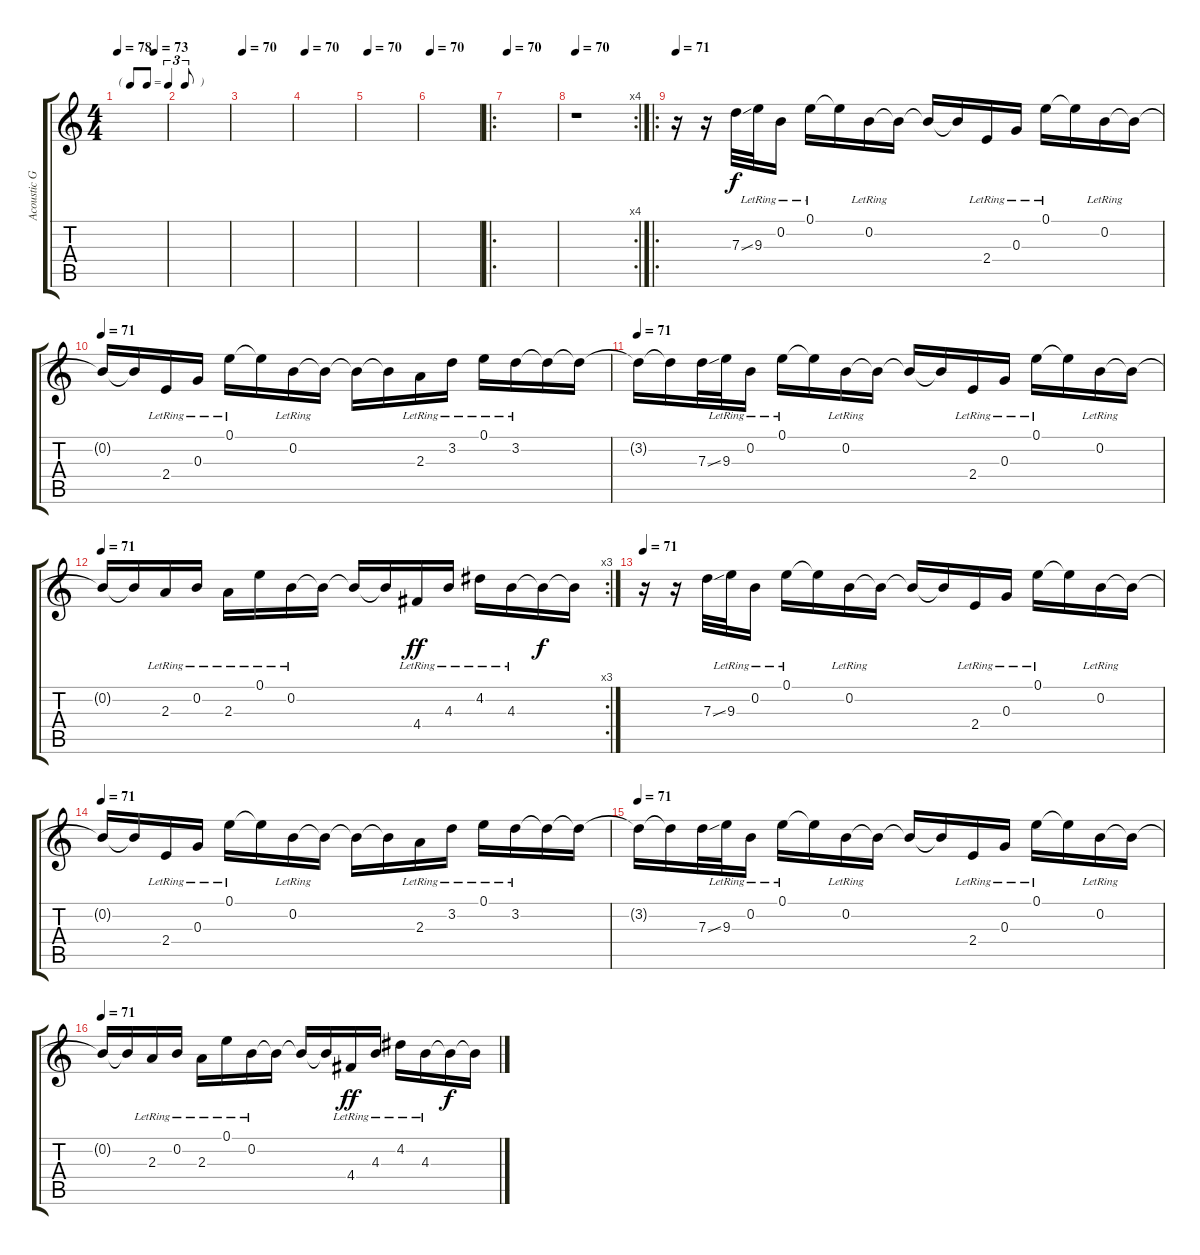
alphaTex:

\track ("Acoustic Guitar" "Acoustic G") {instrument acousticguitarsteel}
\staff {score tabs}
\tuning (E4 B3 G3 D3 A2 E2) {hide}
\ts (4 4)
\tf triplet8th
\tempo 78
\tempo (73 0.75)
\clef g2
\ks c
|
|
\tempo 70
|
\tempo 70
|
\tempo 70
|
\tempo 70
|
\ro
\tempo 70
|
\rc 4
\tempo 70
r.1 |
\ro
\tempo 71
r.16 r.16 7.3{ss}.32 9.3{lr}.32 0.2{lr}.16 0.1{lr}.16 0.1{t}.16 0.2{lr}.16 0.2{t}.16 0.2{t}.16 0.2{t}.16 2.4{lr}.16 0.3{lr}.16 0.1{lr}.16 0.1{t}.16 0.2{lr}.16 0.2{t}.16 |
\tempo 71
0.2{t}.16 0.2{t}.16 2.4{lr}.16 0.3{lr}.16 0.1{lr}.16 0.1{t}.16 0.2{lr}.16 0.2{t}.16 0.2{t}.16 0.2{t}.16 2.3{lr}.16 3.2{lr}.16 0.1{lr}.16 3.2{lr}.16 3.2{t}.16 3.2{t}.16 |
\tempo 71
3.2{t}.16 3.2{t}.16 7.3{ss}.32 9.3{lr}.32 0.2{lr}.16 0.1{lr}.16 0.1{t}.16 0.2{lr}.16 0.2{t}.16 0.2{t}.16 0.2{t}.16 2.4{lr}.16 0.3{lr}.16 0.1{lr}.16 0.1{t}.16 0.2{lr}.16 0.2{t}.16 |
\rc 3
\tempo 71
0.2{t}.16 0.2{t}.16 2.3{lr}.16 0.2{lr}.16 2.3{lr}.16 0.1{lr}.16 0.2{lr}.16 0.2{t}.16 0.2{t}.16 0.2{t}.16 4.4{lr}.16{dy ff} 4.3{lr}.16 4.2{lr}.16 4.3{lr}.16 4.3{t}.16{dy f} 4.3{t}.16 |
\tempo 71
r.16 r.16 7.3{ss}.32 9.3{lr}.32 0.2{lr}.16 0.1{lr}.16 0.1{t}.16 0.2{lr}.16 0.2{t}.16 0.2{t}.16 0.2{t}.16 2.4{lr}.16 0.3{lr}.16 0.1{lr}.16 0.1{t}.16 0.2{lr}.16 0.2{t}.16 |
\tempo 71
0.2{t}.16 0.2{t}.16 2.4{lr}.16 0.3{lr}.16 0.1{lr}.16 0.1{t}.16 0.2{lr}.16 0.2{t}.16 0.2{t}.16 0.2{t}.16 2.3{lr}.16 3.2{lr}.16 0.1{lr}.16 3.2{lr}.16 3.2{t}.16 3.2{t}.16 |
\tempo 71
3.2{t}.16 3.2{t}.16 7.3{ss}.32 9.3{lr}.32 0.2{lr}.16 0.1{lr}.16 0.1{t}.16 0.2{lr}.16 0.2{t}.16 0.2{t}.16 0.2{t}.16 2.4{lr}.16 0.3{lr}.16 0.1{lr}.16 0.1{t}.16 0.2{lr}.16 0.2{t}.16 |
\tempo 71
0.2{t}.16 0.2{t}.16 2.3{lr}.16 0.2{lr}.16 2.3{lr}.16 0.1{lr}.16 0.2{lr}.16 0.2{t}.16 0.2{t}.16 0.2{t}.16 4.4{lr}.16{dy ff} 4.3{lr}.16 4.2{lr}.16 4.3{lr}.16 4.3{t}.16{dy f} 4.3{t}.16
